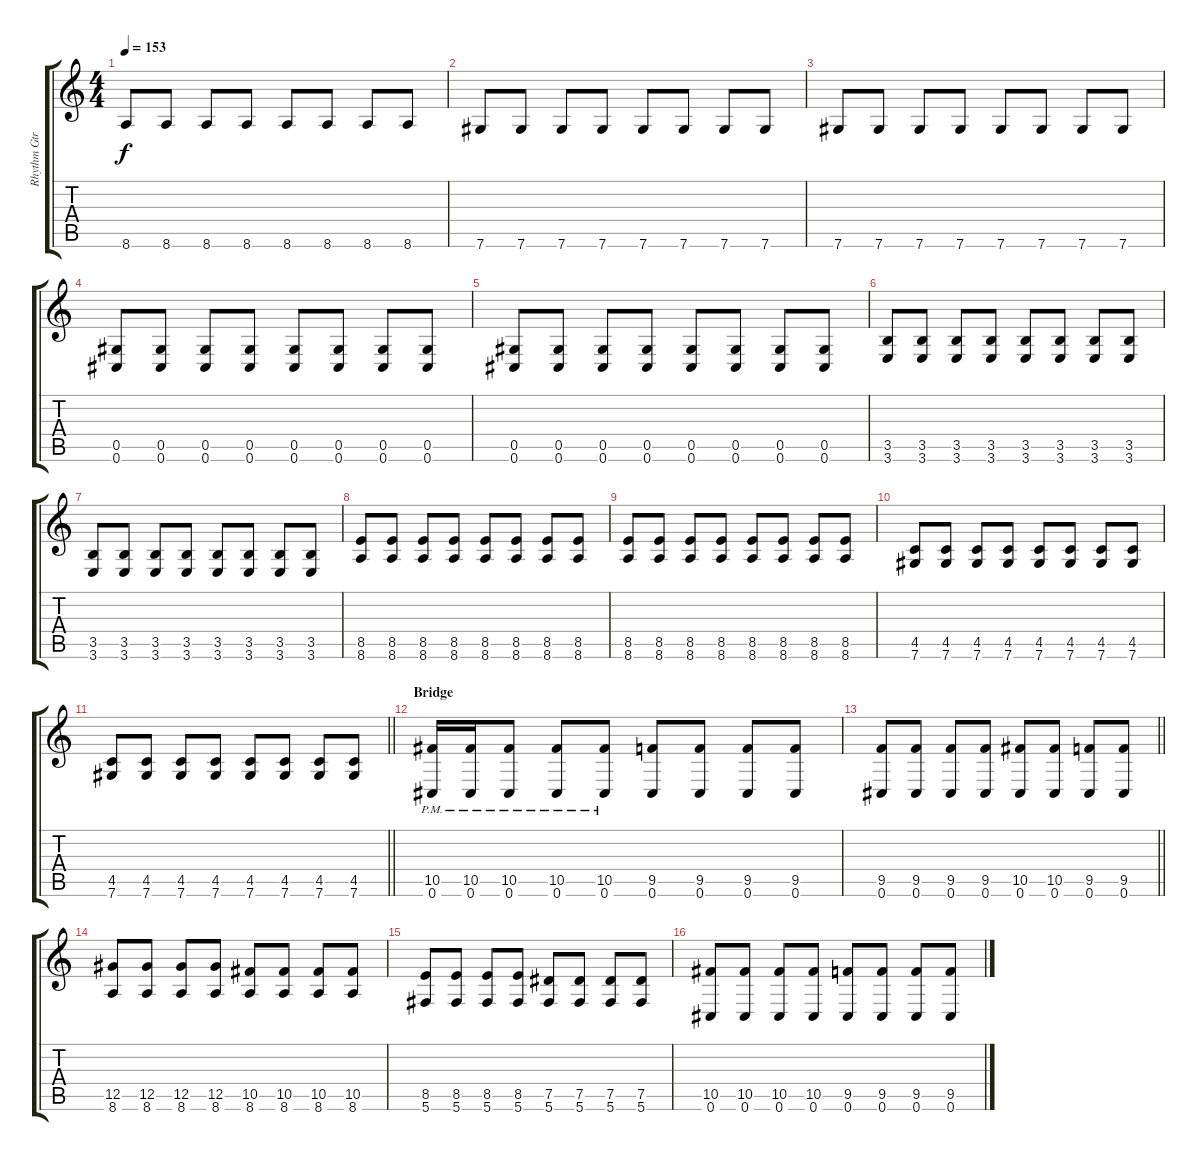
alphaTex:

\track ("Rhythm Gtr R" "Rhythm Gtr") {instrument overdrivenguitar}
\staff {score tabs}
\tuning (Eb4 Bb3 Gb3 Db3 Ab2 Db2) {hide}
\ts (4 4)
\tempo 153
\clef g2
\ks c
8.6.8{dy f} 8.6.8 8.6.8 8.6.8 8.6.8 8.6.8 8.6.8 8.6.8 |
7.6.8 7.6.8 7.6.8 7.6.8 7.6.8 7.6.8 7.6.8 7.6.8 |
7.6.8 7.6.8 7.6.8 7.6.8 7.6.8 7.6.8 7.6.8 7.6.8 |
(0.5 0.6).8 (0.5 0.6).8 (0.5 0.6).8 (0.5 0.6).8 (0.5 0.6).8 (0.5 0.6).8 (0.5 0.6).8 (0.5 0.6).8 |
(0.5 0.6).8 (0.5 0.6).8 (0.5 0.6).8 (0.5 0.6).8 (0.5 0.6).8 (0.5 0.6).8 (0.5 0.6).8 (0.5 0.6).8 |
(3.5 3.6).8 (3.5 3.6).8 (3.5 3.6).8 (3.5 3.6).8 (3.5 3.6).8 (3.5 3.6).8 (3.5 3.6).8 (3.5 3.6).8 |
(3.5 3.6).8 (3.5 3.6).8 (3.5 3.6).8 (3.5 3.6).8 (3.5 3.6).8 (3.5 3.6).8 (3.5 3.6).8 (3.5 3.6).8 |
(8.5 8.6).8 (8.5 8.6).8 (8.5 8.6).8 (8.5 8.6).8 (8.5 8.6).8 (8.5 8.6).8 (8.5 8.6).8 (8.5 8.6).8 |
(8.5 8.6).8 (8.5 8.6).8 (8.5 8.6).8 (8.5 8.6).8 (8.5 8.6).8 (8.5 8.6).8 (8.5 8.6).8 (8.5 8.6).8 |
(4.5 7.6).8 (4.5 7.6).8 (4.5 7.6).8 (4.5 7.6).8 (4.5 7.6).8 (4.5 7.6).8 (4.5 7.6).8 (4.5 7.6).8 |
\barLineRight lightlight
(4.5 7.6).8 (4.5 7.6).8 (4.5 7.6).8 (4.5 7.6).8 (4.5 7.6).8 (4.5 7.6).8 (4.5 7.6).8 (4.5 7.6).8 |
\section ("" "Bridge ")
(10.5{pm} 0.6{pm}).16 (10.5{pm} 0.6{pm}).16 (10.5{pm} 0.6{pm}).8 (10.5{pm} 0.6{pm}).8 (10.5{pm} 0.6{pm}).8 (9.5 0.6).8 (9.5 0.6).8 (9.5 0.6).8 (9.5 0.6).8 |
\barLineRight lightlight
(9.5 0.6).8 (9.5 0.6).8 (9.5 0.6).8 (9.5 0.6).8 (10.5 0.6).8 (10.5 0.6).8 (9.5 0.6).8 (9.5 0.6).8 |
(12.5 8.6).8 (12.5 8.6).8 (12.5 8.6).8 (12.5 8.6).8 (10.5 8.6).8 (10.5 8.6).8 (10.5 8.6).8 (10.5 8.6).8 |
(8.5 5.6).8 (8.5 5.6).8 (8.5 5.6).8 (8.5 5.6).8 (7.5 5.6).8 (7.5 5.6).8 (7.5 5.6).8 (7.5 5.6).8 |
(10.5 0.6).8 (10.5 0.6).8 (10.5 0.6).8 (10.5 0.6).8 (9.5 0.6).8 (9.5 0.6).8 (9.5 0.6).8 (9.5 0.6).8
